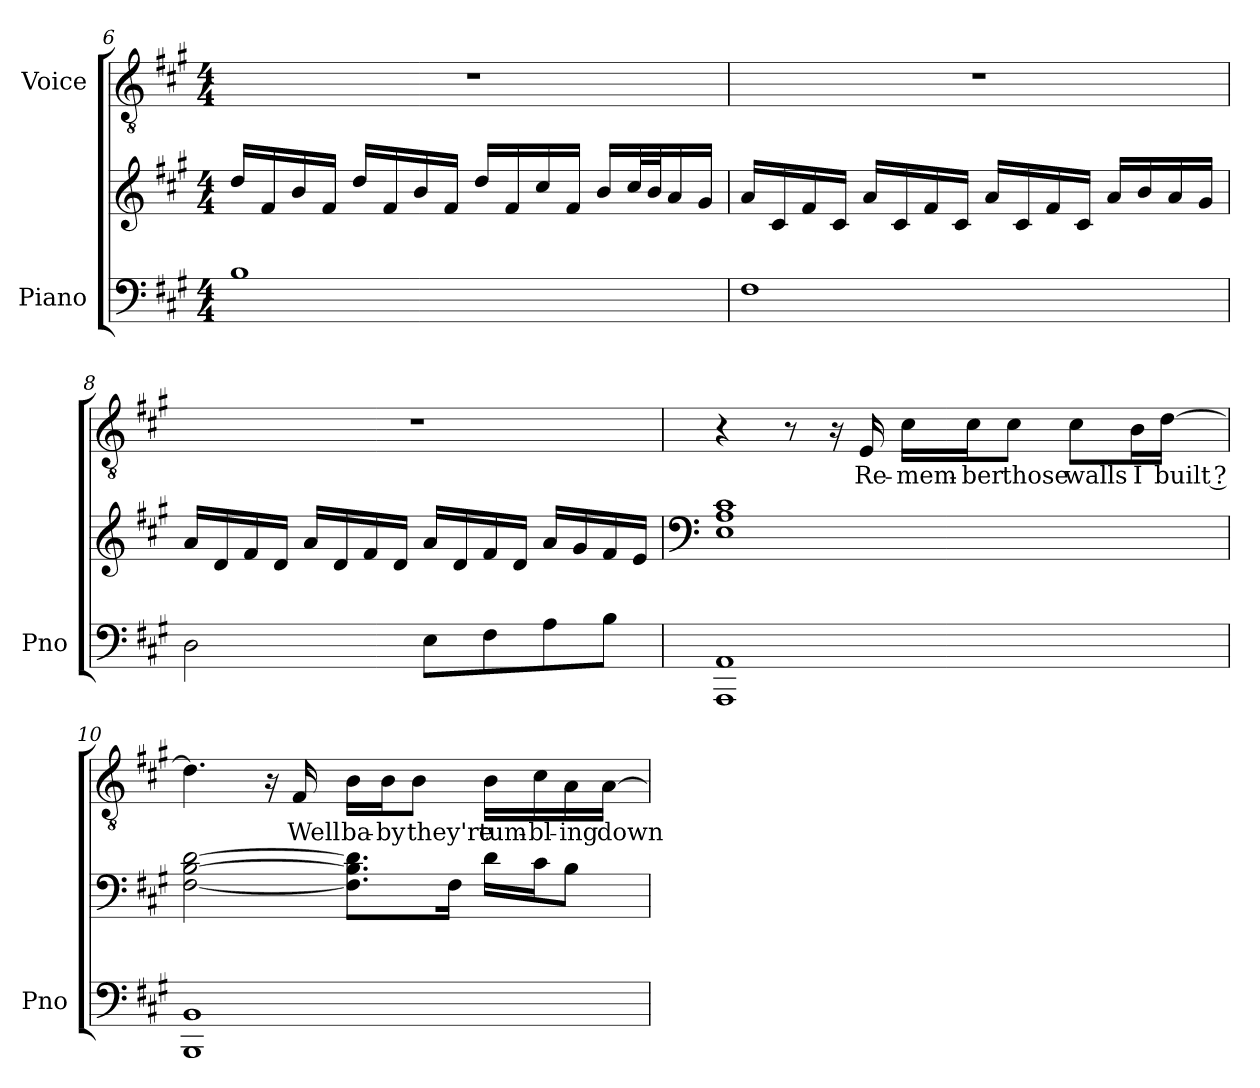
**kern	**kern	**kern	**text
*part2	*part2	*part1	*part1
*staff3	*staff2	*staff1	*staff1
*I"Piano	*	*I"Voice	*
*I'Pno	*	*	*
*clefF4	*clefG2	*clefGv2	*
*k[f#c#g#]	*k[f#c#g#]	*k[f#c#g#]	*
*M4/4	*M4/4	*M4/4	*
=6	=6	=6	=6
1B	16dd/LL	1r	.
.	16f#/	.	.
.	16b/	.	.
.	16f#/JJ	.	.
.	16dd/LL	.	.
.	16f#/	.	.
.	16b/	.	.
.	16f#/JJ	.	.
.	16dd/LL	.	.
.	16f#/	.	.
.	16cc#/	.	.
.	16f#/JJ	.	.
.	16b/LL	.	.
.	32cc#/L	.	.
.	32b/J	.	.
.	16a/	.	.
.	16g#/JJ	.	.
=7	=7	=7	=7
1F#	16a/LL	1r	.
.	16c#/	.	.
.	16f#/	.	.
.	16c#/JJ	.	.
.	16a/LL	.	.
.	16c#/	.	.
.	16f#/	.	.
.	16c#/JJ	.	.
.	16a/LL	.	.
.	16c#/	.	.
.	16f#/	.	.
.	16c#/JJ	.	.
.	16a/LL	.	.
.	16b/	.	.
.	16a/	.	.
.	16g#/JJ	.	.
!!LO:LB:g=z
=8	=8	=8	=8
2D\	16a/LL	1r	.
.	16d/	.	.
.	16f#/	.	.
.	16d/JJ	.	.
.	16a/LL	.	.
.	16d/	.	.
.	16f#/	.	.
.	16d/JJ	.	.
8E\L	16a/LL	.	.
.	16d/	.	.
8F#\	16f#/	.	.
.	16d/JJ	.	.
8A\	16a/LL	.	.
.	16g#/	.	.
8B\J	16f#/	.	.
.	16e/JJ	.	.
=9	=9	=9	=9
*	*clefF4	*	*
1AAA 1AA	1E 1A 1c#	4r	.
.	.	8r	.
.	.	16r	.
!	!	!	!LO:LY:b
.	.	16E/	Re-
!	!	!	!LO:LY:b
.	.	16c#\LL	-mem-
!	!	!	!LO:LY:b
.	.	16c#\J	-ber
!	!	!	!LO:LY:b
.	.	8c#\J	those
!	!	!	!LO:LY:b
.	.	8c#\L	walls
!	!	!	!LO:LY:b
.	.	16B\L	I
!	!	!	!LO:LY:b
.	.	[16d\JJ	built ?
=10	=10	=10	=10
1BBB 1BB	[2F#\ [2B\ [2d\	4.d\]	.
.	.	16r	.
!	!	!	!LO:LY:b
.	.	16F#/	Well
!	!	!	!LO:LY:b
.	8.F#\] 8.B\] 8.d\]L	16B\LL	ba-
!	!	!	!LO:LY:b
.	.	16B\J	-by
!	!	!	!LO:LY:b
.	.	8B\J	they're
.	16F#\Jk	.	.
!	!	!	!LO:LY:b
.	16d\LL	16B\LL	tum-
!	!	!	!LO:LY:b
.	16c#\J	16c#\	-bl-
!	!	!	!LO:LY:b
.	8B\J	16A\	-ing
!	!	!	!LO:LY:b
.	.	[16A\JJ	-down
=	=	=	=
*-	*-	*-	*-
